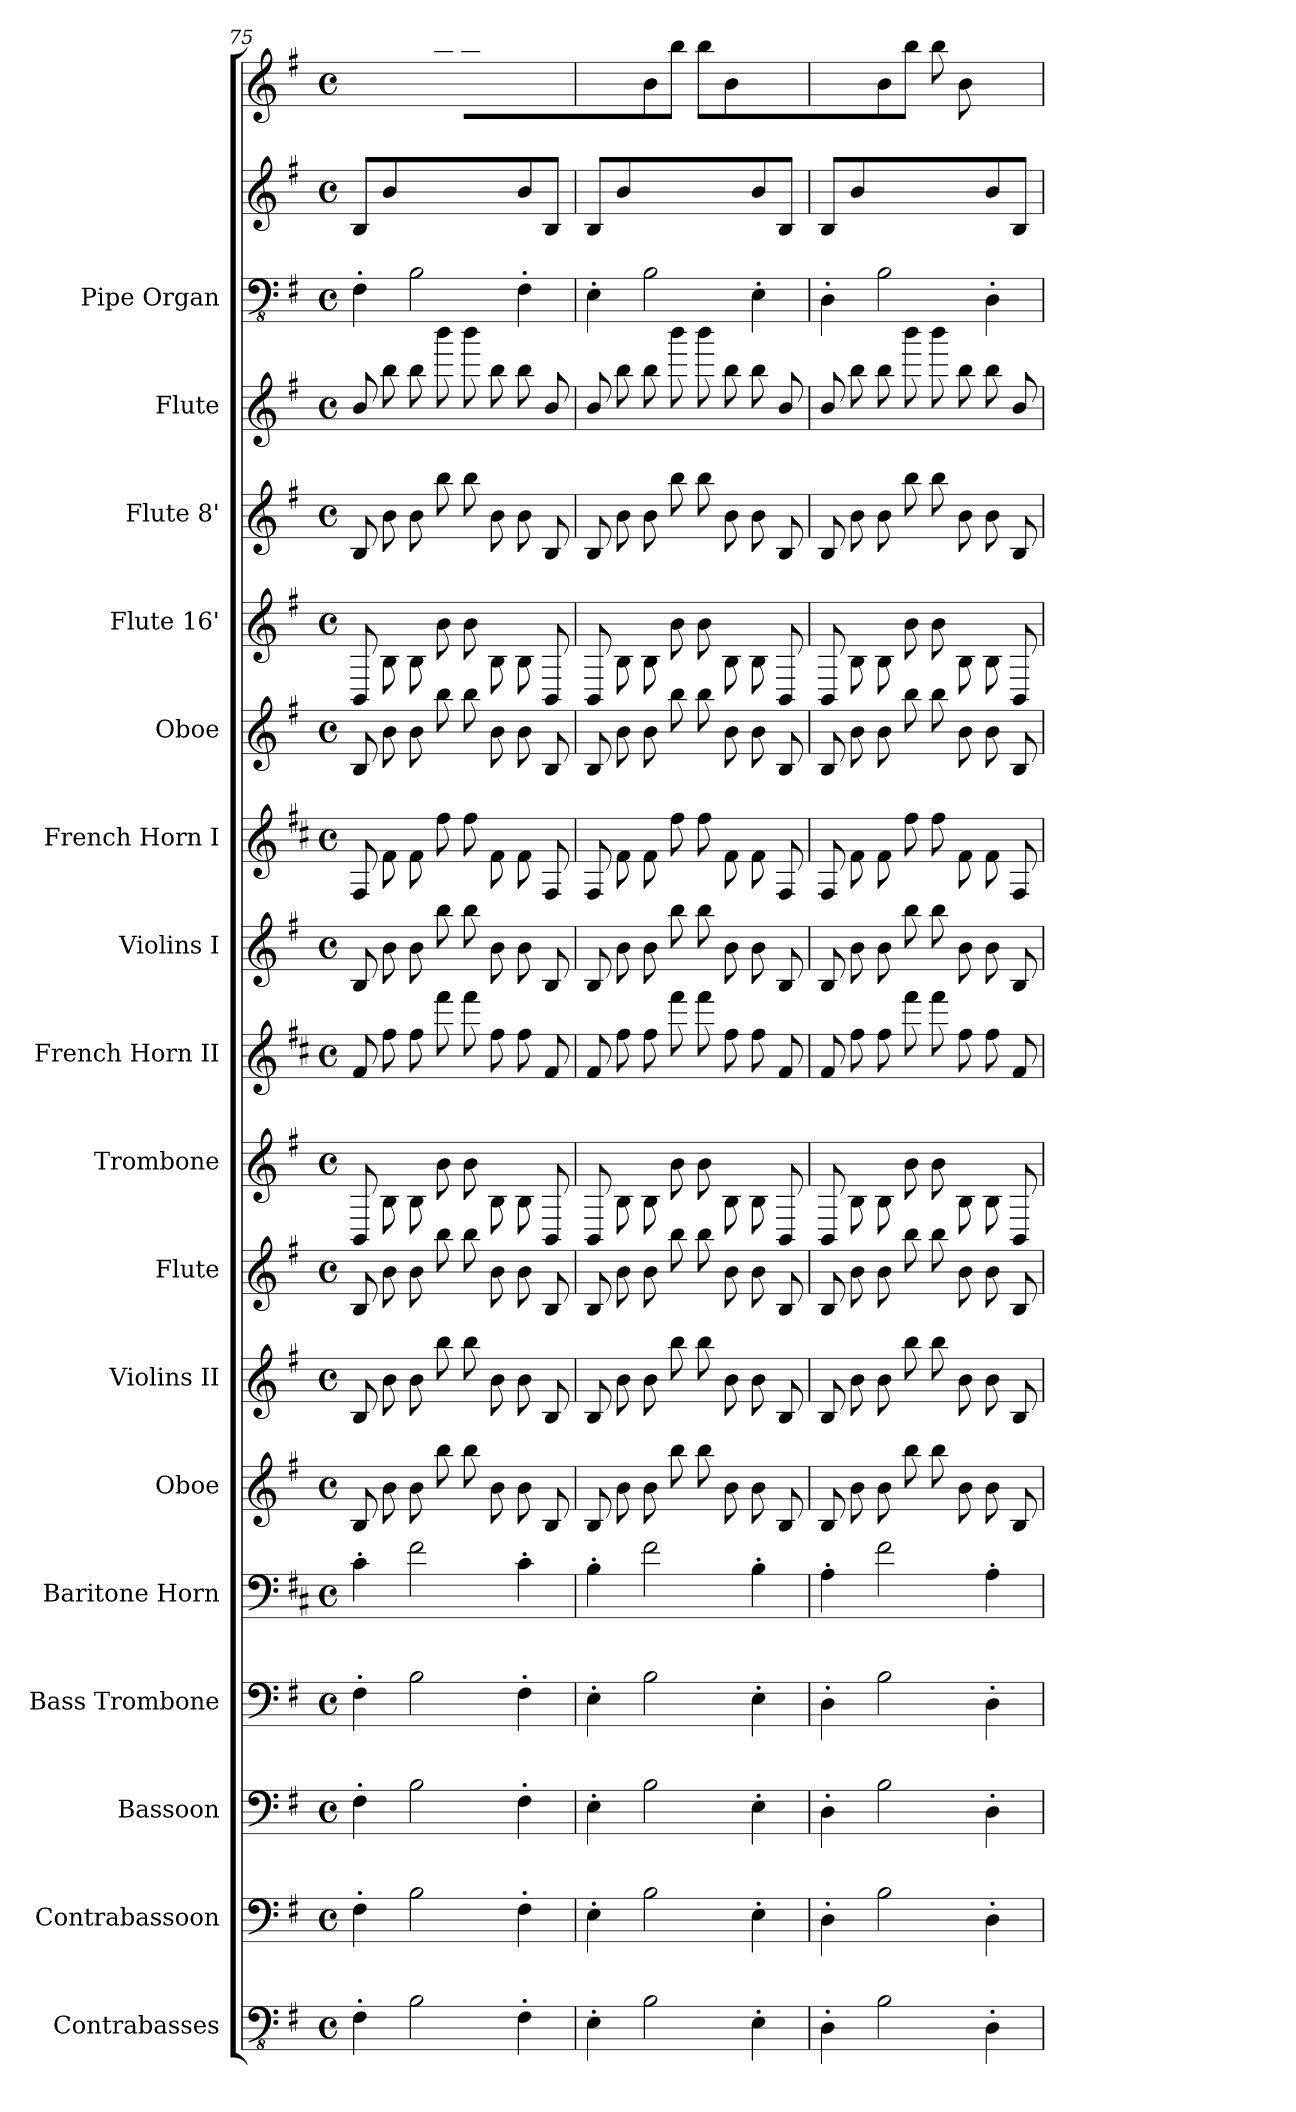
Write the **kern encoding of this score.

**kern	**kern	**kern	**kern	**kern	**kern	**kern	**kern	**kern	**kern	**kern	**kern	**kern	**kern	**kern	**kern	**kern	**kern	**kern
*part17	*part16	*part15	*part14	*part13	*part12	*part11	*part10	*part9	*part8	*part7	*part6	*part5	*part4	*part3	*part2	*part1	*part1	*part1
*staff19	*staff18	*staff17	*staff16	*staff15	*staff14	*staff13	*staff12	*staff11	*staff10	*staff9	*staff8	*staff7	*staff6	*staff5	*staff4	*staff3	*staff2	*staff1
*I"Contrabasses	*I"Contrabassoon	*I"Bassoon	*I"Bass Trombone	*I"Baritone Horn	*I"Oboe	*I"Violins II	*I"Flute	*I"Trombone	*I"French Horn II	*I"Violins I	*I"French Horn I	*I"Oboe	*I"Flute 16'	*I"Flute 8'	*I"Flute	*I"Pipe Organ	*	*
*I'Cbs.	*I'Cbsn.	*I'Bsn.	*I'B. Tbn.	*I'Bar. Hn.	*I'Ob.	*I'Vlns. II	*I'Fl.	*I'Tbn.	*I'Fr. Hrn. II	*I'Vlns. I	*I'Fr. Hrn. I	*I'Ob.	*I'Fl. 16'	*I'Fl. 8'	*I'Fl.	*I'Org.	*	*
*clefFv4	*clefF4	*clefF4	*clefF4	*clefF4	*clefG2	*clefG2	*clefG2	*clefG2	*clefG2	*clefG2	*clefG2	*clefG2	*clefG2	*clefG2	*clefG2	*clefFv4	*clefG2	*clefG2
*	*ITrd7c12	*	*	*ITrd4c7	*	*	*	*	*ITrd4c7	*	*ITrd4c7	*	*	*	*	*	*	*
*k[f#]	*k[f#]	*k[f#]	*k[f#]	*k[f#]	*k[f#]	*k[f#]	*k[f#]	*k[f#]	*k[f#]	*k[f#]	*k[f#]	*k[f#]	*k[f#]	*k[f#]	*k[f#]	*k[f#]	*k[f#]	*k[f#]
*M4/4	*M4/4	*M4/4	*M4/4	*M4/4	*M4/4	*M4/4	*M4/4	*M4/4	*M4/4	*M4/4	*M4/4	*M4/4	*M4/4	*M4/4	*M4/4	*M4/4	*M4/4	*M4/4
*met(c)	*met(c)	*met(c)	*met(c)	*met(c)	*met(c)	*met(c)	*met(c)	*met(c)	*met(c)	*met(c)	*met(c)	*met(c)	*met(c)	*met(c)	*met(c)	*met(c)	*met(c)	*met(c)
=75	=75	=75	=75	=75	=75	=75	=75	=75	=75	=75	=75	=75	=75	=75	=75	=75	=75	=75
*	*	*	*	*	*	*	*	*	*	*	*	*	*	*	*	*	*^	*
4FF#'!\	4FF#'!\	4F#'!\	4F#'!\	4F#'!\	8B!/	8B!/	8B!/	8BB!/	8B!/	8B!/	8BB!/	8B/	8BB!/	8B!/	8b/	4FF#'\	8B/L	1ryy	4ryy
.	.	.	.	.	8b!\	8b!\	8b!\	8B!\	8b!\	8b!\	8B!\	8b\	8B!\	8b!\	8bb\	.	8b/	.	.
2BB!\	2BB!\	2B!\	2B!\	2B!\	8b!\	8b!\	8b!\	8B!\	8b!\	8b!\	8B!\	8b\	8B!\	8b!\	8bb\	2BB\	2ryy	.	8b\
.	.	.	.	.	8bb!\	8bb!\	8bb!\	8b!\	8bb!\	8bb!\	8b!\	8bb\	8b!\	8bb!\	8bbb\	.	.	.	8bb\J
.	.	.	.	.	8bb!\	8bb!\	8bb!\	8b!\	8bb!\	8bb!\	8b!\	8bb\	8b!\	8bb!\	8bbb\	.	.	.	8bb\L
.	.	.	.	.	8b!\	8b!\	8b!\	8B!\	8b!\	8b!\	8B!\	8b\	8B!\	8b!\	8bb\	.	.	.	8b\
4FF#'!\	4FF#'!\	4F#'!\	4F#'!\	4F#'!\	8b!\	8b!\	8b!\	8B!\	8b!\	8b!\	8B!\	8b\	8B!\	8b!\	8bb\	4FF#'\	8b/	.	4ryy
.	.	.	.	.	8B!/	8B!/	8B!/	8BB!/	8B!/	8B!/	8BB!/	8B/	8BB!/	8B!/	8b/	.	8B/J	.	.
=76	=76	=76	=76	=76	=76	=76	=76	=76	=76	=76	=76	=76	=76	=76	=76	=76	=76	=76	=76
4EE'!\	4EE'!\	4E'!\	4E'!\	4E'!\	8B!/	8B!/	8B!/	8BB!/	8B!/	8B!/	8BB!/	8B/	8BB!/	8B!/	8b/	4EE'\	8B/L	1ryy	4ryy
.	.	.	.	.	8b!\	8b!\	8b!\	8B!\	8b!\	8b!\	8B!\	8b\	8B!\	8b!\	8bb\	.	8b/	.	.
2BB!\	2BB!\	2B!\	2B!\	2B!\	8b!\	8b!\	8b!\	8B!\	8b!\	8b!\	8B!\	8b\	8B!\	8b!\	8bb\	2BB\	2ryy	.	8b\
.	.	.	.	.	8bb!\	8bb!\	8bb!\	8b!\	8bb!\	8bb!\	8b!\	8bb\	8b!\	8bb!\	8bbb\	.	.	.	8bb\J
.	.	.	.	.	8bb!\	8bb!\	8bb!\	8b!\	8bb!\	8bb!\	8b!\	8bb\	8b!\	8bb!\	8bbb\	.	.	.	8bb\L
.	.	.	.	.	8b!\	8b!\	8b!\	8B!\	8b!\	8b!\	8B!\	8b\	8B!\	8b!\	8bb\	.	.	.	8b\
4EE'!\	4EE'!\	4E'!\	4E'!\	4E'!\	8b!\	8b!\	8b!\	8B!\	8b!\	8b!\	8B!\	8b\	8B!\	8b!\	8bb\	4EE'\	8b/	.	4ryy
.	.	.	.	.	8B!/	8B!/	8B!/	8BB!/	8B!/	8B!/	8BB!/	8B/	8BB!/	8B!/	8b/	.	8B/J	.	.
=77	=77	=77	=77	=77	=77	=77	=77	=77	=77	=77	=77	=77	=77	=77	=77	=77	=77	=77	=77
4DD'!\	4DD'!\	4D'!\	4D'!\	4D'!\	8B!/	8B!/	8B!/	8BB!/	8B!/	8B!/	8BB!/	8B/	8BB!/	8B!/	8b/	4DD'\	8B/L	1ryy	4ryy
.	.	.	.	.	8b!\	8b!\	8b!\	8B!\	8b!\	8b!\	8B!\	8b\	8B!\	8b!\	8bb\	.	8b/	.	.
2BB!\	2BB!\	2B!\	2B!\	2B!\	8b!\	8b!\	8b!\	8B!\	8b!\	8b!\	8B!\	8b\	8B!\	8b!\	8bb\	2BB\	2ryy	.	8b\
.	.	.	.	.	8bb!\	8bb!\	8bb!\	8b!\	8bb!\	8bb!\	8b!\	8bb\	8b!\	8bb!\	8bbb\	.	.	.	8bb\J
.	.	.	.	.	8bb!\	8bb!\	8bb!\	8b!\	8bb!\	8bb!\	8b!\	8bb\	8b!\	8bb!\	8bbb\	.	.	.	8bb\L
.	.	.	.	.	8b!\	8b!\	8b!\	8B!\	8b!\	8b!\	8B!\	8b\	8B!\	8b!\	8bb\	.	.	.	8b\
4DD'!\	4DD'!\	4D'!\	4D'!\	4D'!\	8b!\	8b!\	8b!\	8B!\	8b!\	8b!\	8B!\	8b\	8B!\	8b!\	8bb\	4DD'\	8b/	.	4ryy
.	.	.	.	.	8B!/	8B!/	8B!/	8BB!/	8B!/	8B!/	8BB!/	8B/	8BB!/	8B!/	8b/	.	8B/J	.	.
*	*	*	*	*	*	*	*	*	*	*	*	*	*	*	*	*	*v	*v	*
=	=	=	=	=	=	=	=	=	=	=	=	=	=	=	=	=	=	=
*-	*-	*-	*-	*-	*-	*-	*-	*-	*-	*-	*-	*-	*-	*-	*-	*-	*-	*-
